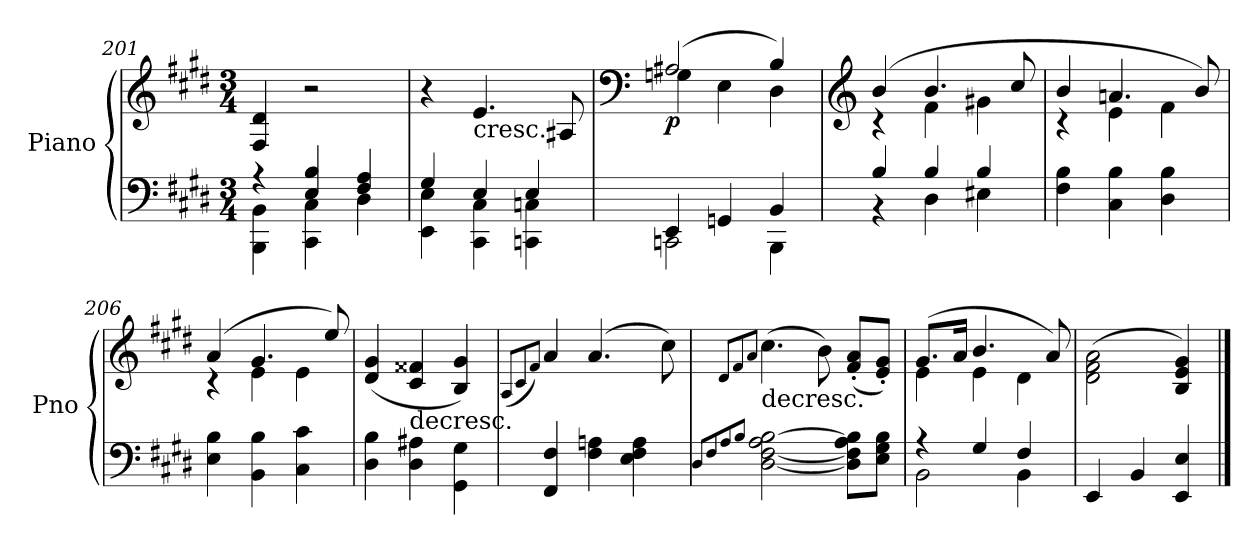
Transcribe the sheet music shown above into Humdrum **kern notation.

**kern	**kern	**dynam
*part1	*part1	*part1
*staff2	*staff1	*staff1/2
*I"Piano	*	*
*I'Pno	*	*
*clefF4	*clefG2	*
*k[f#c#g#d#]	*k[f#c#g#d#]	*
*E:	*E:	*
*M3/4	*M3/4	*
=201	=201	=201
*^	*	*
4r	4BBB\ 4BB\	4F#/ 4d#/	.
4E/ 4B/	4CC#\ 4C#\	2r	.
4F#/ 4A/	4D#\	.	.
=202	=202	=202	=202
4G#/	4EE\ 4E\	4r	.
!	!	!LO:TX:b:t=cresc.	!
4E/	4CC#\ 4C#\	4.e/	.
4E/	4CCn\ 4Cn\	.	.
.	.	8A#X/	.
!!LO:LB:g=z
=203	=203	=203	=203
*	*	*clefF4	*
*	*	*^	*
!	!	!	!	!LO:DY:b
4EE/	2CCn\	(>2A#X/	4Gn\	p
4GGn/	.	.	4E\	.
4BB/	4BBB\	4B/)	4D#\	.
=204	=204	=204	=204	=204
*	*	*clefG2	*	*
4B/	4r	(>4b/	4r	.
4B/	4D#\	4.b/	4f#\	.
4B/	4E#X\	.	4g#X\	.
.	.	8cc#/	.	.
*v	*v	*	*	*
=205	=205	=205	=205
4F#\ 4B\	4b/	4r	.
4C#\ 4B\	4.an/	4e\	.
4D#\ 4B\	.	4f#\	.
.	8b/)	.	.
=206	=206	=206	=206
4E\ 4B\	(>4a/	4r	.
4BB\ 4B\	4.g#/	4e\	.
4C#\ 4c#\	.	4e\	.
.	8ee/)	.	.
*	*v	*v	*
=207	=207	=207
4D#\ 4B\	(<4d#/ 4g#/	.
!	!LO:TX:b:t=decresc.	!
4D#\ 4A#X\	4c#/ 4f##X/	.
4GG#\ 4G#\	4B/ 4g#/)	.
=208	=208	=208
.	(<8qA/L	.
.	8qc#/	.
.	8qf#/J)	.
4FF#/ 4F#/	4a/	.
4F#\ 4An\	(>4.a/	.
4E\ 4F#\ 4A\	.	.
.	8cc#\)	.
=209	=209	=209
8qD#/L	.	.
8qF#/	8qd#/L	.
8qA/	8qf#/	.
8qB/J	8qa/J	.
!	!LO:TX:b:t=decresc.	!
[2D#\ [2F#\ 2A\ [2B\	(>4.cc#\	.
.	8b\)	.
8D#\] 8F#\] 8A\ 8B\]L	(<8f#/' 8a/'L	.
8E\ 8G#\ 8B\J	8e/' 8g#/'J)	.
!!LO:PB:g=z
=210	=210	=210
*^	*^	*
4r	2BB\	(>8.g#/L	4e\	.
.	.	16a/Jk	.	.
4G#/	.	4.b/	4e\	.
4F#/	4BB\	.	4d#\	.
.	.	8a/)	.	.
*v	*v	*	*	*
*	*v	*v	*
=211	=211	=211
4EE/	(>2d#\ 2f#\ 2a\	.
4BB/	.	.
4EE/ 4E/	4B/ 4e/ 4g#/)	.
==	==	==
*-	*-	*-
